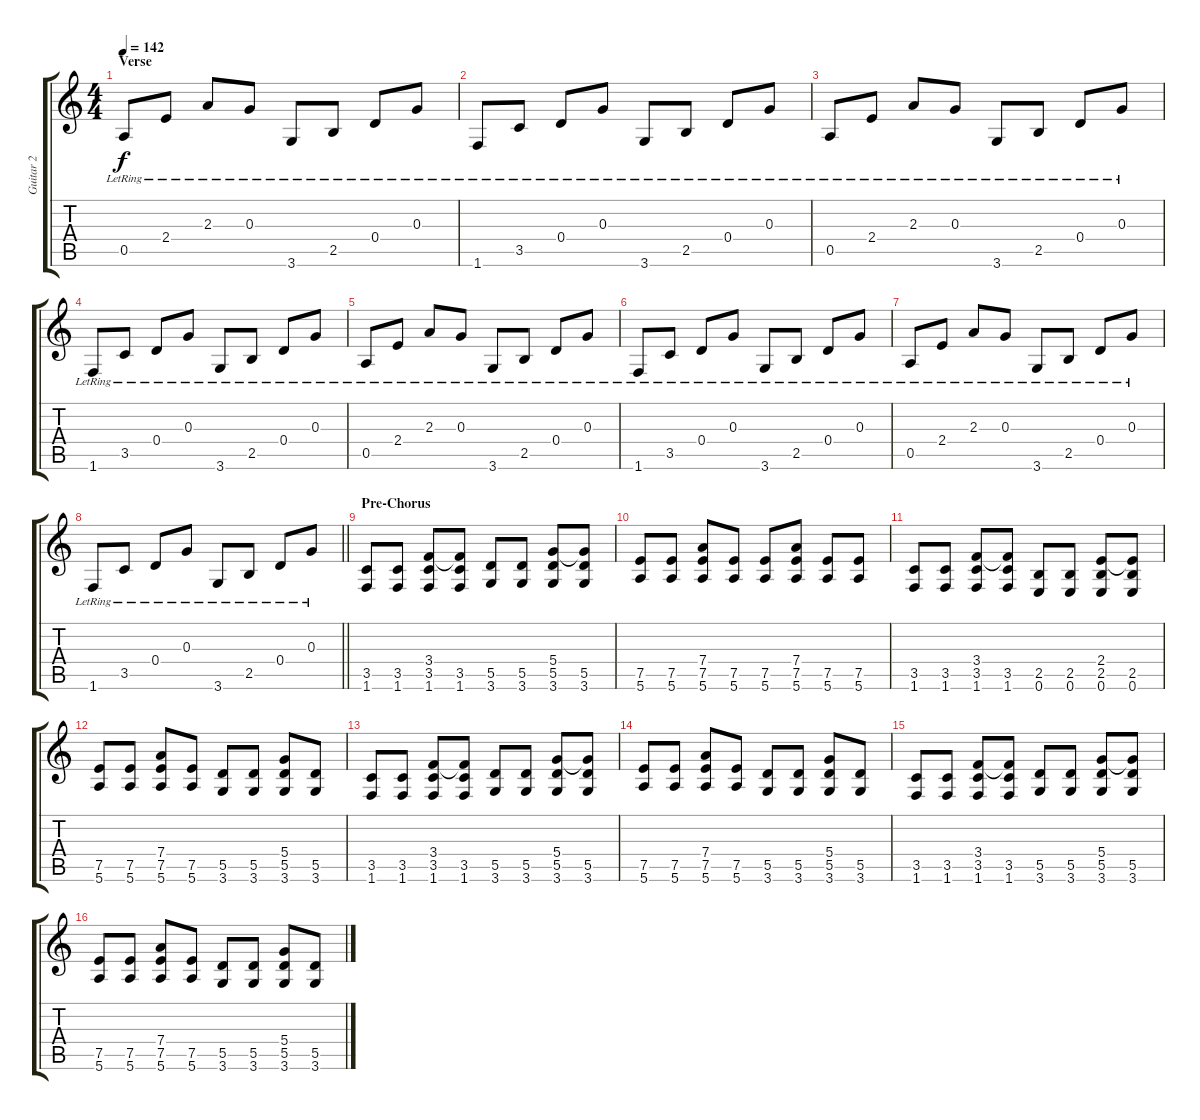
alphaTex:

\track ("Guitar 2" "Guitar 2") {instrument acousticguitarsteel}
\staff {score tabs}
\tuning (E4 B3 G3 D3 A2 E2) {hide}
\ts (4 4)
\section ("" "Verse")
\tempo 142
\clef g2
\ks c
0.5{lr}.8{dy f} 2.4{lr}.8 2.3{lr}.8 0.3{lr}.8 3.6{lr}.8 2.5{lr}.8 0.4{lr}.8 0.3{lr}.8 |
1.6{lr}.8 3.5{lr}.8 0.4{lr}.8 0.3{lr}.8 3.6{lr}.8 2.5{lr}.8 0.4{lr}.8 0.3{lr}.8 |
0.5{lr}.8 2.4{lr}.8 2.3{lr}.8 0.3{lr}.8 3.6{lr}.8 2.5{lr}.8 0.4{lr}.8 0.3{lr}.8 |
1.6{lr}.8 3.5{lr}.8 0.4{lr}.8 0.3{lr}.8 3.6{lr}.8 2.5{lr}.8 0.4{lr}.8 0.3{lr}.8 |
0.5{lr}.8 2.4{lr}.8 2.3{lr}.8 0.3{lr}.8 3.6{lr}.8 2.5{lr}.8 0.4{lr}.8 0.3{lr}.8 |
1.6{lr}.8 3.5{lr}.8 0.4{lr}.8 0.3{lr}.8 3.6{lr}.8 2.5{lr}.8 0.4{lr}.8 0.3{lr}.8 |
0.5{lr}.8 2.4{lr}.8 2.3{lr}.8 0.3{lr}.8 3.6{lr}.8 2.5{lr}.8 0.4{lr}.8 0.3{lr}.8 |
\barLineRight lightlight
1.6{lr}.8 3.5{lr}.8 0.4{lr}.8 0.3{lr}.8 3.6{lr}.8 2.5{lr}.8 0.4{lr}.8 0.3{lr}.8 |
\section ("" "Pre-Chorus")
(3.5 1.6).8 (3.5 1.6).8 (3.4 3.5 1.6).8 (3.4{t} 3.5 1.6).8 (5.5 3.6).8 (5.5 3.6).8 (5.4 5.5 3.6).8 (5.4{t} 5.5 3.6).8 |
(7.5 5.6).8 (7.5 5.6).8 (7.4 7.5 5.6).8 (7.5 5.6).8 (7.5 5.6).8 (7.4 7.5 5.6).8 (7.5 5.6).8 (7.5 5.6).8 |
(3.5 1.6).8 (3.5 1.6).8 (3.4 3.5 1.6).8 (3.4{t} 3.5 1.6).8 (2.5 0.6).8 (2.5 0.6).8 (2.4 2.5 0.6).8 (2.4{t} 2.5 0.6).8 |
(7.5 5.6).8 (7.5 5.6).8 (7.4 7.5 5.6).8 (7.5 5.6).8 (5.5 3.6).8 (5.5 3.6).8 (5.4 5.5 3.6).8 (5.5 3.6).8 |
(3.5 1.6).8 (3.5 1.6).8 (3.4 3.5 1.6).8 (3.4{t} 3.5 1.6).8 (5.5 3.6).8 (5.5 3.6).8 (5.4 5.5 3.6).8 (5.4{t} 5.5 3.6).8 |
(7.5 5.6).8 (7.5 5.6).8 (7.4 7.5 5.6).8 (7.5 5.6).8 (5.5 3.6).8 (5.5 3.6).8 (5.4 5.5 3.6).8 (5.5 3.6).8 |
(3.5 1.6).8 (3.5 1.6).8 (3.4 3.5 1.6).8 (3.4{t} 3.5 1.6).8 (5.5 3.6).8 (5.5 3.6).8 (5.4 5.5 3.6).8 (5.4{t} 5.5 3.6).8 |
(7.5 5.6).8 (7.5 5.6).8 (7.4 7.5 5.6).8 (7.5 5.6).8 (5.5 3.6).8 (5.5 3.6).8 (5.4 5.5 3.6).8 (5.5 3.6).8
